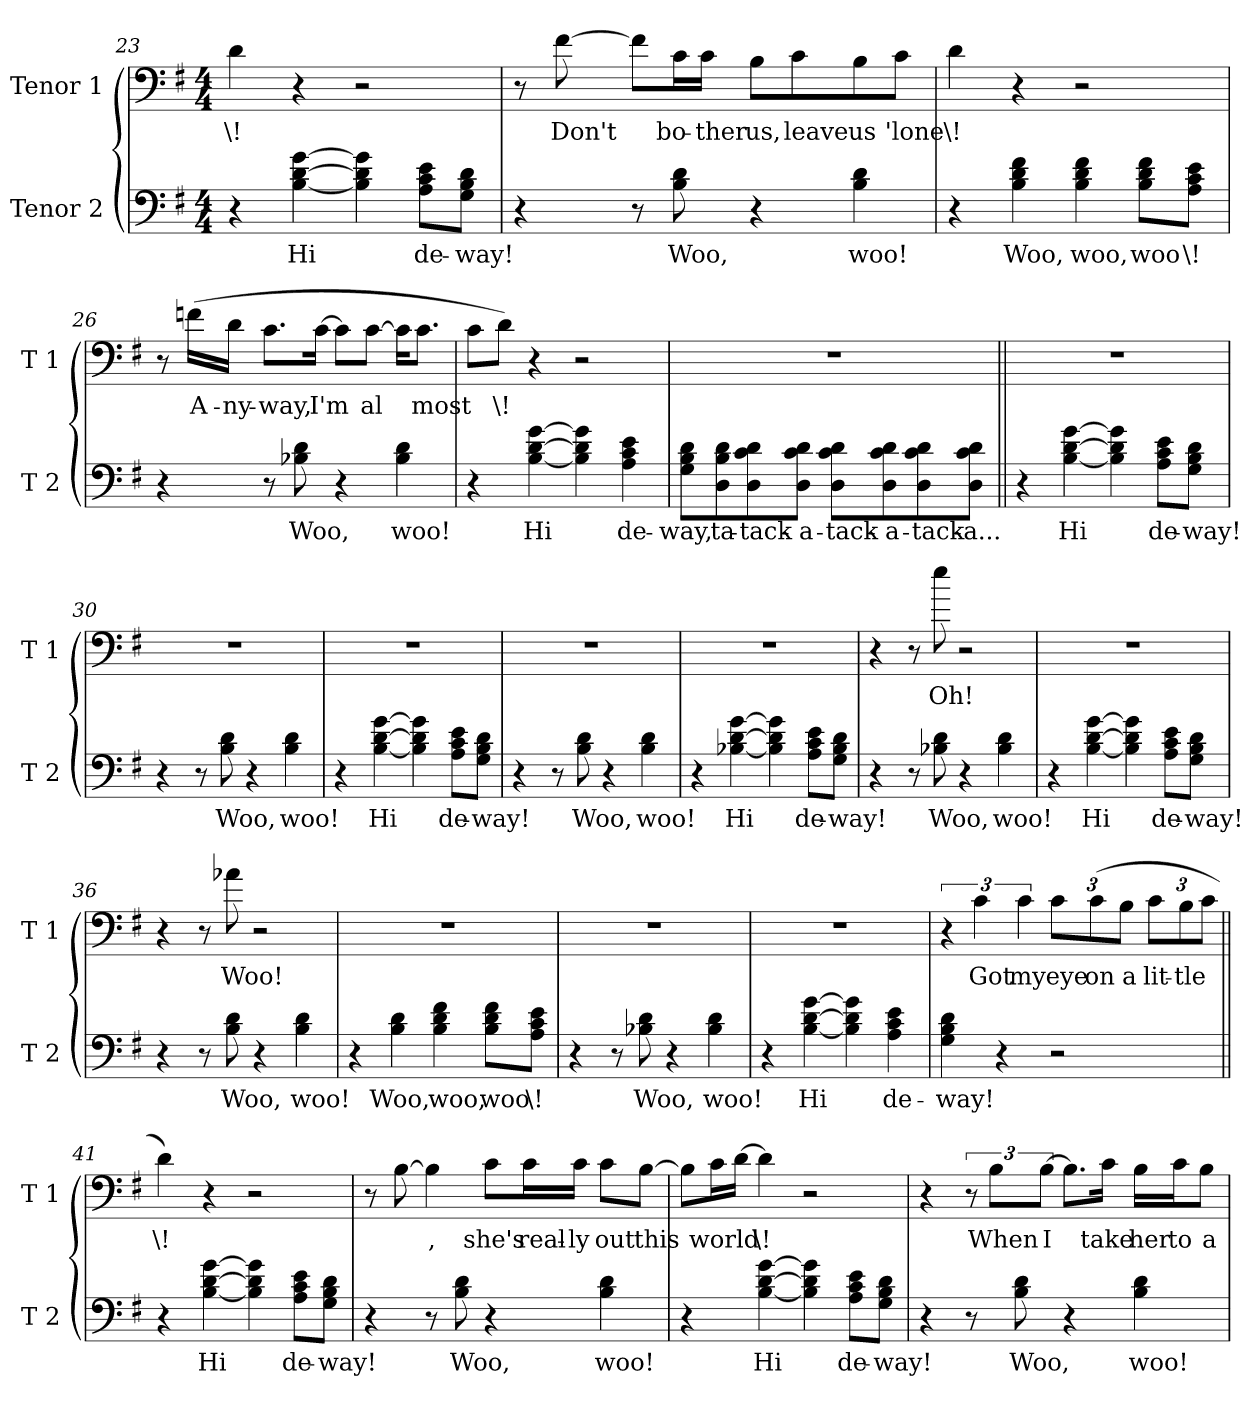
**kern	**text	**kern	**text
*part2	*part2	*part1	*part1
*staff2	*staff2	*staff1	*staff1
*I"Tenor 2	*	*I"Tenor 1	*
*I'T 2	*	*I'T 1	*
*clefF4	*	*clefF4	*
*k[f#]	*	*k[f#]	*
*G:	*	*G:	*
*M4/4	*	*M4/4	*
=23	=23	=23	=23
!	!	!	!LO:LY:b
4r	.	4d\	\!
!	!LO:LY:b	!	!
[4B\ [4d\ [4g\	Hi	4r	.
4B\] 4d\] 4g\]	.	2r	.
!	!LO:LY:b	!	!
8A\ 8c\ 8e\L	de-	.	.
!	!LO:LY:b	!	!
8G\ 8B\ 8d\J	-way!	.	.
=24	=24	=24	=24
4r	.	8r	.
!	!	!	!LO:LY:b
.	.	[8f#\	Don't
8r	.	8f#\L]	.
!	!LO:LY:b	!	!LO:LY:b
8B\ 8d\	Woo,	16c\L	bo-
!	!	!	!LO:LY:b
.	.	16c\JJ	-ther
!	!	!	!LO:LY:b
4r	.	8B\L	us,
!	!	!	!LO:LY:b
.	.	8c\	leave
!	!LO:LY:b	!	!LO:LY:b
4B\ 4d\	woo!	8B\	us
!	!	!	!LO:LY:b
.	.	8c\J	'lone
!!LO:PB:g=z
=25	=25	=25	=25
!	!	!	!LO:LY:b
4r	.	4d\	\!
!	!LO:LY:b	!	!
4B\ 4d\ 4f#\	Woo,	4r	.
!	!LO:LY:b	!	!
4B\ 4d\ 4f#\	woo,	2r	.
!	!LO:LY:b	!	!
8B\ 8d\ 8f#\L	woo	.	.
!	!LO:LY:b	!	!
8A\ 8c\ 8e\J	\!	.	.
=26	=26	=26	=26
4r	.	8r	.
!	!	!	!LO:LY:b
.	.	(>16fn\LL	A-
!	!	!	!LO:LY:b
.	.	16d\JJ	-ny-
!	!	!	!LO:LY:b
8r	.	8.c\L	-way,
!	!LO:LY:b	!	!
8B-X\ 8d\	Woo,	.	.
!	!	!	!LO:LY:b
.	.	[16c\Jk	I'm
4r	.	8c\L]	.
!	!	!	!LO:LY:b
.	.	[8c\J	al
!	!LO:LY:b	!	!
4B-\ 4d\	woo!	16c\KL]	.
!	!	!	!LO:LY:b
.	.	8.c\J	most
=27	=27	=27	=27
4r	.	8c\L	.
!	!	!	!LO:LY:b
.	.	8d\J)	\!
!	!LO:LY:b	!	!
[4B\ [4d\ [4g\	Hi	4r	.
4B\] 4d\] 4g\]	.	2r	.
!	!LO:LY:b	!	!
4A\ 4c\ 4e\	de-	.	.
!!LO:LB:g=z
=28	=28	=28	=28
!	!LO:LY:b	!	!
8G\ 8B\ 8d\L	-way,	1r	.
!	!LO:LY:b	!	!
8D\ 8B\ 8d\	ta-	.	.
!	!LO:LY:b	!	!
8D\ 8c\ 8d\	-tack-	.	.
!	!LO:LY:b	!	!
8D\ 8c\ 8d\J	-a-	.	.
!	!LO:LY:b	!	!
8D\ 8c\ 8d\L	-tack-	.	.
!	!LO:LY:b	!	!
8D\ 8c\ 8d\	-a-	.	.
!	!LO:LY:b	!	!
8D\ 8c\ 8d\	-tack-	.	.
!	!LO:LY:b	!	!
8D\ 8c\ 8d\J	-a...	.	.
=29||	=29||	=29||	=29||
4r	.	1r	.
!	!LO:LY:b	!	!
[4B\ [4d\ [4g\	Hi	.	.
4B\] 4d\] 4g\]	.	.	.
!	!LO:LY:b	!	!
8A\ 8c\ 8e\L	de-	.	.
!	!LO:LY:b	!	!
8G\ 8B\ 8d\J	-way!	.	.
=30	=30	=30	=30
4r	.	1r	.
8r	.	.	.
!	!LO:LY:b	!	!
8B\ 8d\	Woo,	.	.
4r	.	.	.
!	!LO:LY:b	!	!
4B\ 4d\	woo!	.	.
=31	=31	=31	=31
4r	.	1r	.
!	!LO:LY:b	!	!
[4B\ [4d\ [4g\	Hi	.	.
4B\] 4d\] 4g\]	.	.	.
!	!LO:LY:b	!	!
8A\ 8c\ 8e\L	de-	.	.
!	!LO:LY:b	!	!
8G\ 8B\ 8d\J	-way!	.	.
!!LO:LB:g=z
=32	=32	=32	=32
4r	.	1r	.
8r	.	.	.
!	!LO:LY:b	!	!
8B\ 8d\	Woo,	.	.
4r	.	.	.
!	!LO:LY:b	!	!
4B\ 4d\	woo!	.	.
=33	=33	=33	=33
4r	.	1r	.
!	!LO:LY:b	!	!
[4B-X\ [4d\ [4g\	Hi	.	.
4B-\] 4d\] 4g\]	.	.	.
!	!LO:LY:b	!	!
8A\ 8c\ 8e\L	de-	.	.
!	!LO:LY:b	!	!
8G\ 8B-\ 8d\J	-way!	.	.
=34	=34	=34	=34
4r	.	4r	.
8r	.	8r	.
!	!LO:LY:b	!	!LO:LY:b
8B-X\ 8d\	Woo,	8ee\	Oh!
4r	.	2r	.
!	!LO:LY:b	!	!
4B-\ 4d\	woo!	.	.
!!LO:LB:g=z
=35	=35	=35	=35
4r	.	1r	.
!	!LO:LY:b	!	!
[4B\ [4d\ [4g\	Hi	.	.
4B\] 4d\] 4g\]	.	.	.
!	!LO:LY:b	!	!
8A\ 8c\ 8e\L	de-	.	.
!	!LO:LY:b	!	!
8G\ 8B\ 8d\J	-way!	.	.
=36	=36	=36	=36
4r	.	4r	.
8r	.	8r	.
!	!LO:LY:b	!	!LO:LY:b
8B\ 8d\	Woo,	8a-X\	Woo!
4r	.	2r	.
!	!LO:LY:b	!	!
4B\ 4d\	woo!	.	.
=37	=37	=37	=37
4r	.	1r	.
!	!LO:LY:b	!	!
4B\ 4d\	Woo,	.	.
!	!LO:LY:b	!	!
4B\ 4d\ 4f#\	woo,	.	.
!	!LO:LY:b	!	!
8B\ 8d\ 8f#\L	woo	.	.
!	!LO:LY:b	!	!
8A\ 8c\ 8e\J	\!	.	.
!!LO:LB:g=z
=38	=38	=38	=38
4r	.	1r	.
8r	.	.	.
!	!LO:LY:b	!	!
8B-X\ 8d\	Woo,	.	.
4r	.	.	.
!	!LO:LY:b	!	!
4B-\ 4d\	woo!	.	.
=39	=39	=39	=39
4r	.	1r	.
!	!LO:LY:b	!	!
[4B\ [4d\ [4g\	Hi	.	.
4B\] 4d\] 4g\]	.	.	.
!	!LO:LY:b	!	!
4A\ 4c\ 4e\	de-	.	.
=40	=40	=40	=40
!	!LO:LY:b	!	!
4G\ 4B\ 4d\	-way!	6r	.
!	!	!	!LO:LY:b
.	.	6c\	Got
4r	.	.	.
!	!	!	!LO:LY:b
.	.	6c\	my
!	!	!	!LO:LY:b
2r	.	12c\L	eye
!	!	!	!LO:LY:b
.	.	(>12c\	on
!	!	!	!LO:LY:b
.	.	12B\J	a
!	!	!	!LO:LY:b
.	.	12c\L	lit-
!	!	!	!LO:LY:b
.	.	12B\	-tle
.	.	12c\J	.
!!LO:PB:g=z
=41||	=41||	=41||	=41||
!	!	!	!LO:LY:b
4r	.	4d\)	\!
!	!LO:LY:b	!	!
[4B\ [4d\ [4g\	Hi	4r	.
4B\] 4d\] 4g\]	.	2r	.
!	!LO:LY:b	!	!
8A\ 8c\ 8e\L	de-	.	.
!	!LO:LY:b	!	!
8G\ 8B\ 8d\J	-way!	.	.
=42	=42	=42	=42
4r	.	8r	.
.	.	[8B\	.
!	!	!	!LO:LY:b
8r	.	4B\]	,
!	!LO:LY:b	!	!
8B\ 8d\	Woo,	.	.
!	!	!	!LO:LY:b
4r	.	8c\L	she's
!	!	!	!LO:LY:b
.	.	16c\L	real-
!	!	!	!LO:LY:b
.	.	16c\JJ	-ly
!	!LO:LY:b	!	!LO:LY:b
4B\ 4d\	woo!	8c\L	out
!	!	!	!LO:LY:b
.	.	[8B\J	this
=43	=43	=43	=43
4r	.	8B\L]	.
!	!	!	!LO:LY:b
.	.	16c\L	world
.	.	[16d\JJ	.
!	!LO:LY:b	!	!LO:LY:b
[4B\ [4d\ [4g\	Hi	4d\]	\!
4B\] 4d\] 4g\]	.	2r	.
!	!LO:LY:b	!	!
8A\ 8c\ 8e\L	de-	.	.
!	!LO:LY:b	!	!
8G\ 8B\ 8d\J	-way!	.	.
!!LO:LB:g=z
=44	=44	=44	=44
4r	.	4r	.
8r	.	12r	.
!	!	!	!LO:LY:b
.	.	12B\L	When
!	!LO:LY:b	!	!
8B\ 8d\	Woo,	.	.
!	!	!	!LO:LY:b
.	.	[12B\J	I
4r	.	8.B\L]	.
!	!	!	!LO:LY:b
.	.	16c\Jk	take
!	!LO:LY:b	!	!LO:LY:b
4B\ 4d\	woo!	16B\LL	her
!	!	!	!LO:LY:b
.	.	16c\J	to
!	!	!	!LO:LY:b
.	.	8B\J	a
=	=	=	=
*-	*-	*-	*-
